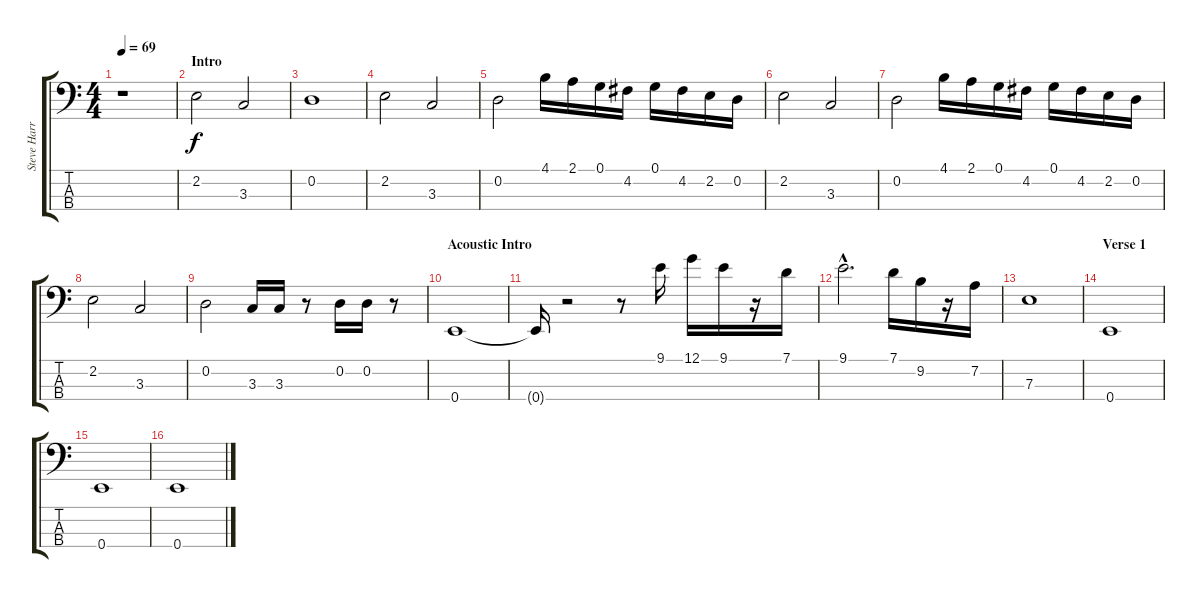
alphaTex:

\track ("Steve Harris" "Steve Harr") {instrument fretlessbass}
\staff {score tabs}
\tuning (G2 D2 A1 E1) {hide}
\ts (4 4)
\tempo 69
\clef f4
\ks c
r.1{dy f instrument fretlessbass} |
\section ("" "Intro")
2.2.2 3.3.2 |
0.2.1 |
2.2.2 3.3.2 |
0.2.2 4.1.16 2.1.16 0.1.16 4.2.16 0.1.16 4.2.16 2.2.16 0.2.16 |
2.2.2 3.3.2 |
0.2.2 4.1.16 2.1.16 0.1.16 4.2.16 0.1.16 4.2.16 2.2.16 0.2.16 |
2.2.2 3.3.2 |
0.2.2 3.3.16 3.3.16 r.8 0.2.16 0.2.16 r.8 |
\section ("" "Acoustic Intro")
0.4.1 |
0.4{t}.16 r.2 r.8 9.1.16 12.1.16 9.1.16 r.16 7.1.16 |
9.1{hac}.2{d} 7.1.16 9.2.16 r.16 7.2.16 |
7.3.1 |
\section ("" "Verse 1")
0.4.1 |
0.4.1 |
0.4.1
